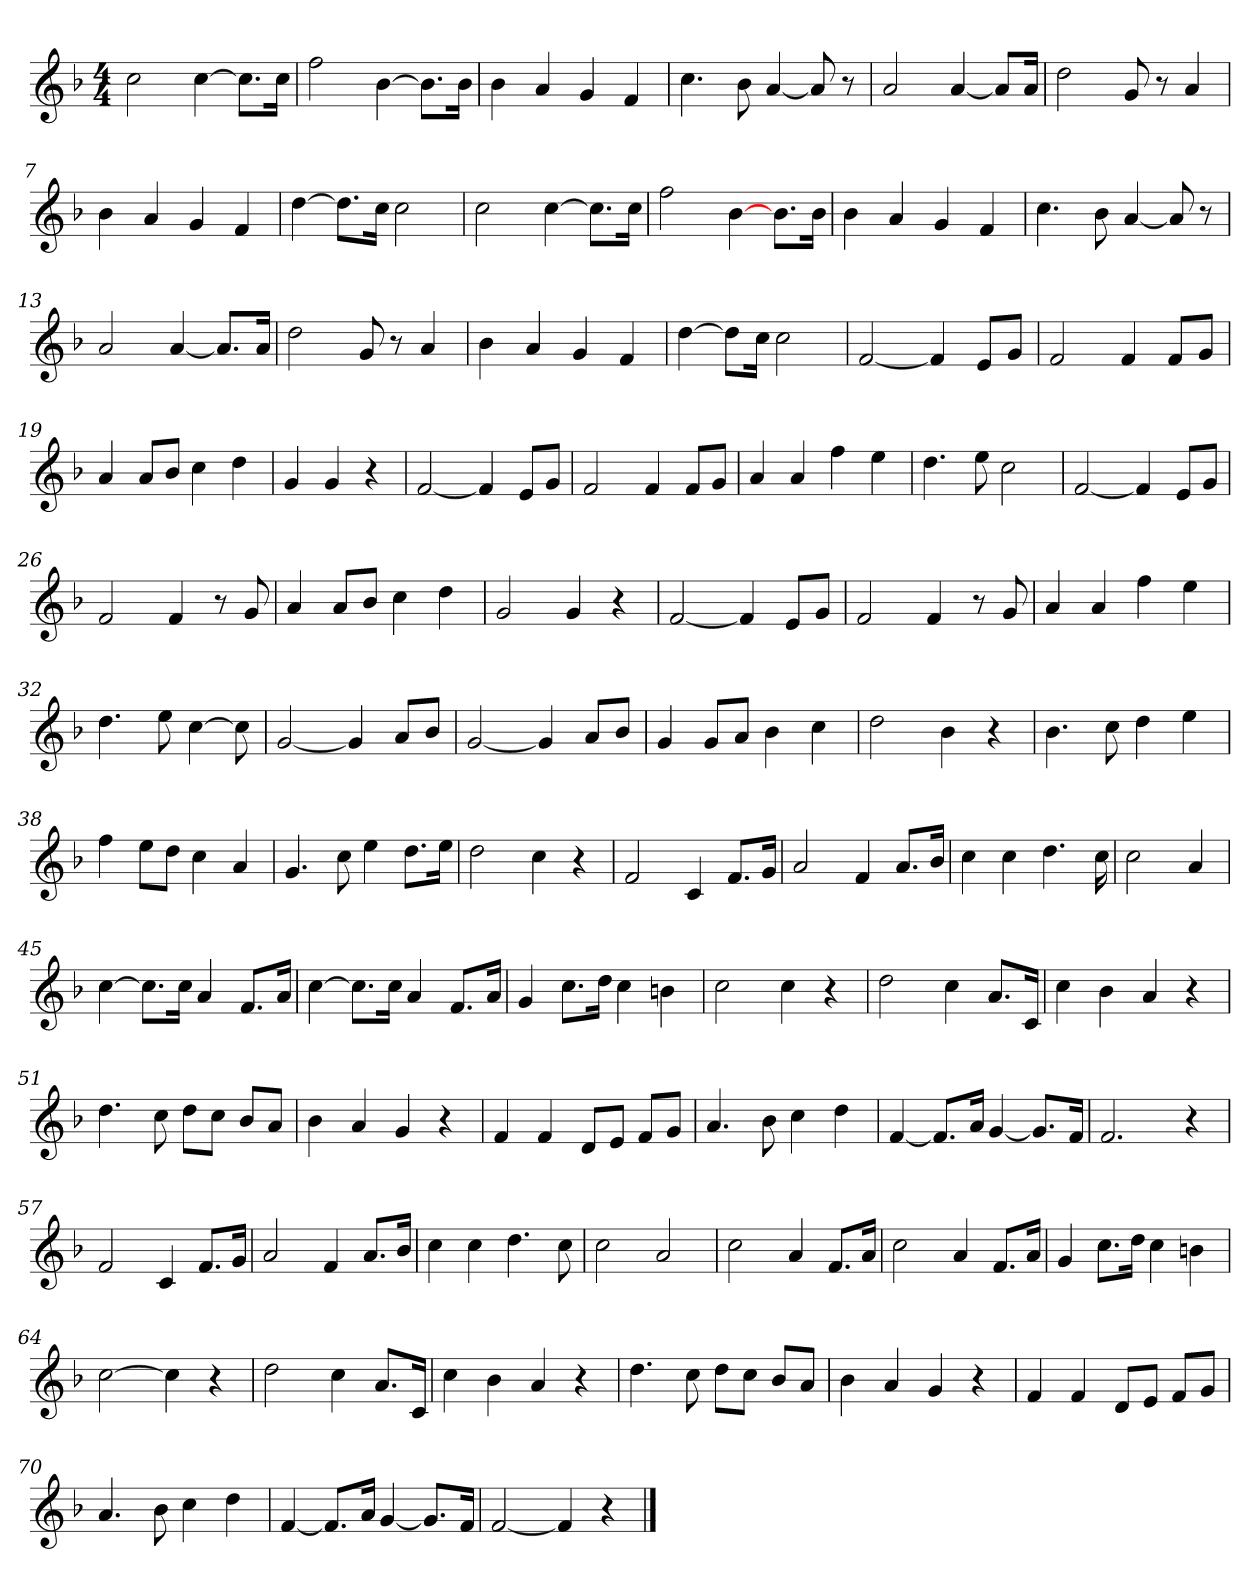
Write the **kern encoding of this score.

**kern
*part1
*staff1
*clefG2
*k[b-]
*F:
*M4/4
=1
2cc
[4cc
8.cc\L]
16cc\Jk
=2
2ff
[4b-
8.b-\L]
16b-\Jk
=3
4b-
4a
4g
4f
=4
4.cc
8b-
[4a
8a]
8r
=5
2a
[4a
8a/L]
16a/Jk
=6
2dd
8g
8r
4a
=7
4b-
4a
4g
4f
=8
[4dd
8.dd\L]
16cc\Jk
2cc
=9
2cc
[4cc
8.cc\L]
16cc\Jk
=10
2ff
[4b-
8.b-\L
16b-\Jk
=11
4b-
4a
4g
4f
=12
4.cc
8b-
[4a
8a]
8r
=13
2a
[4a
8.a/L]
16a/Jk
=14
2dd
8g
8r
4a
=15
4b-
4a
4g
4f
=16
[4dd
8dd\L]
16cc\Jk
2cc
=17
[2f
4f]
8e/L
8g/J
=18
2f
4f
8f/L
8g/J
=19
4a
8a/L
8b-/J
4cc
4dd
=20
4g
4g
4r
=21
[2f
4f]
8e/L
8g/J
=22
2f
4f
8f/L
8g/J
=23
4a
4a
4ff
4ee
=24
4.dd
8ee
2cc
=25
[2f
4f]
8e/L
8g/J
=26
2f
4f
8r
8g
=27
4a
8a/L
8b-/J
4cc
4dd
=28
2g
4g
4r
=29
[2f
4f]
8e/L
8g/J
=30
2f
4f
8r
8g
=31
4a
4a
4ff
4ee
=32
4.dd
8ee
[4cc
8cc]
=33
[2g
4g]
8a/L
8b-/J
=34
[2g
4g]
8a/L
8b-/J
=35
4g
8g/L
8a/J
4b-
4cc
=36
2dd
4b-
4r
=37
4.b-
8cc
4dd
4ee
=38
4ff
8ee\L
8dd\J
4cc
4a
=39
4.g
8cc
4ee
8.dd\L
16ee\Jk
=40
2dd
4cc
4r
=41
2f
4c
8.f/L
16g/Jk
=42
2a
4f
8.a/L
16b-/Jk
=43
4cc
4cc
4.dd
16cc
=44
2cc
4a
=45
[4cc
8.cc\L]
16cc\Jk
4a
8.f/L
16a/Jk
=46
[4cc
8.cc\L]
16cc\Jk
4a
8.f/L
16a/Jk
=47
4g
8.cc\L
16dd\Jk
4cc
4bn
=48
2cc
4cc
4r
=49
2dd
4cc
8.a/L
16c/Jk
=50
4cc
4b-
4a
4r
=51
4.dd
8cc
8dd\L
8cc\J
8b-/L
8a/J
=52
4b-
4a
4g
4r
=53
4f
4f
8d/L
8e/J
8f/L
8g/J
=54
4.a
8b-
4cc
4dd
=55
[4f
8.f/L]
16a/Jk
[4g
8.g/L]
16f/Jk
=56
2.f
4r
=57
2f
4c
8.f/L
16g/Jk
=58
2a
4f
8.a/L
16b-/Jk
=59
4cc
4cc
4.dd
8cc
=60
2cc
2a
=61
2cc
4a
8.f/L
16a/Jk
=62
2cc
4a
8.f/L
16a/Jk
=63
4g
8.cc\L
16dd\Jk
4cc
4bn
=64
[2cc
4cc]
4r
=65
2dd
4cc
8.a/L
16c/Jk
=66
4cc
4b-
4a
4r
=67
4.dd
8cc
8dd\L
8cc\J
8b-/L
8a/J
=68
4b-
4a
4g
4r
=69
4f
4f
8d/L
8e/J
8f/L
8g/J
=70
4.a
8b-
4cc
4dd
=71
[4f
8.f/L]
16a/Jk
[4g
8.g/L]
16f/Jk
=72
[2f
4f]
4r
==
*-
